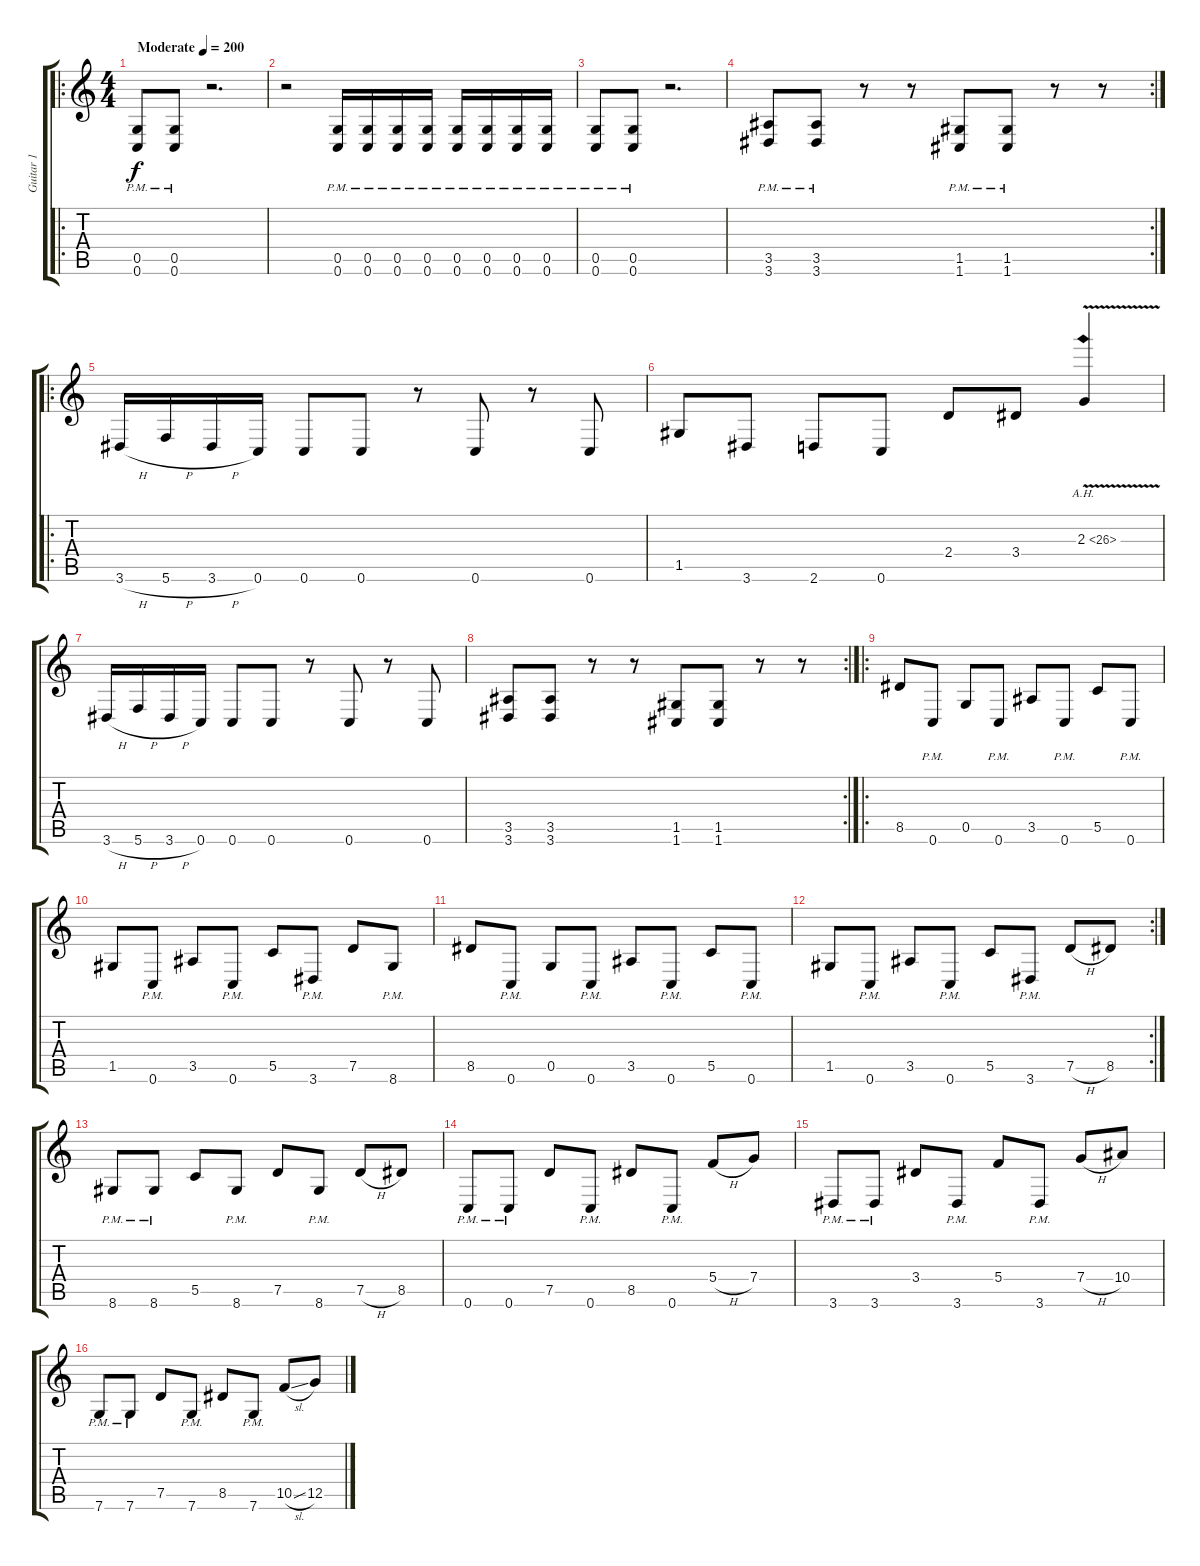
\track ("Guitar 1" "Guitar 1") {instrument distortionguitar}
\staff {score tabs}
\tuning (D4 A3 F3 C3 G2 C2) {hide}
\ro
\ts (4 4)
\tempo (200 "Moderate")
\clef g2
\ks c
(0.5{pm} 0.6{pm}).8{dy f instrument distortionguitar} (0.5{pm} 0.6{pm}).8 r.2{d} |
r.2 (0.5{pm} 0.6{pm}).16 (0.5{pm} 0.6{pm}).16 (0.5{pm} 0.6{pm}).16 (0.5{pm} 0.6{pm}).16 (0.5{pm} 0.6{pm}).16 (0.5{pm} 0.6{pm}).16 (0.5{pm} 0.6{pm}).16 (0.5{pm} 0.6{pm}).16 |
(0.5{pm} 0.6{pm}).8 (0.5{pm} 0.6{pm}).8 r.2{d} |
\rc 2
(3.5{pm} 3.6{pm}).8 (3.5{pm} 3.6{pm}).8 r.8 r.8 (1.5{pm} 1.6{pm}).8 (1.5{pm} 1.6{pm}).8 r.8 r.8 |
\ro
3.6{h}.16 5.6{h}.16 3.6{h}.16 0.6.16 0.6.8 0.6.8 r.8 0.6.8 r.8 0.6.8 |
1.5.8 3.6.8 2.6.8 0.6.8 2.4.8 3.4.8 2.3{ah 24 v}.4 |
3.6{h}.16 5.6{h}.16 3.6{h}.16 0.6.16 0.6.8 0.6.8 r.8 0.6.8 r.8 0.6.8 |
\rc 2
(3.5 3.6).8 (3.5 3.6).8 r.8 r.8 (1.5 1.6).8 (1.5 1.6).8 r.8 r.8 |
\ro
8.5.8 0.6{pm}.8 0.5.8 0.6{pm}.8 3.5.8 0.6{pm}.8 5.5.8 0.6{pm}.8 |
1.5.8 0.6{pm}.8 3.5.8 0.6{pm}.8 5.5.8 3.6{pm}.8 7.5.8 8.6{pm}.8 |
8.5.8 0.6{pm}.8 0.5.8 0.6{pm}.8 3.5.8 0.6{pm}.8 5.5.8 0.6{pm}.8 |
\rc 2
1.5.8 0.6{pm}.8 3.5.8 0.6{pm}.8 5.5.8 3.6{pm}.8 7.5{h}.8 8.5.8 |
8.6{pm}.8 8.6{pm}.8 5.5.8 8.6{pm}.8 7.5.8 8.6{pm}.8 7.5{h}.8 8.5.8 |
0.6{pm}.8 0.6{pm}.8 7.5.8 0.6{pm}.8 8.5.8 0.6{pm}.8 5.4{h}.8 7.4.8 |
3.6{pm}.8 3.6{pm}.8 3.4.8 3.6{pm}.8 5.4.8 3.6{pm}.8 7.4{h}.8 10.4.8 |
7.6{pm}.8 7.6{pm}.8 7.5.8 7.6{pm}.8 8.5.8 7.6{pm}.8 10.5{sl}.8 12.5.8
